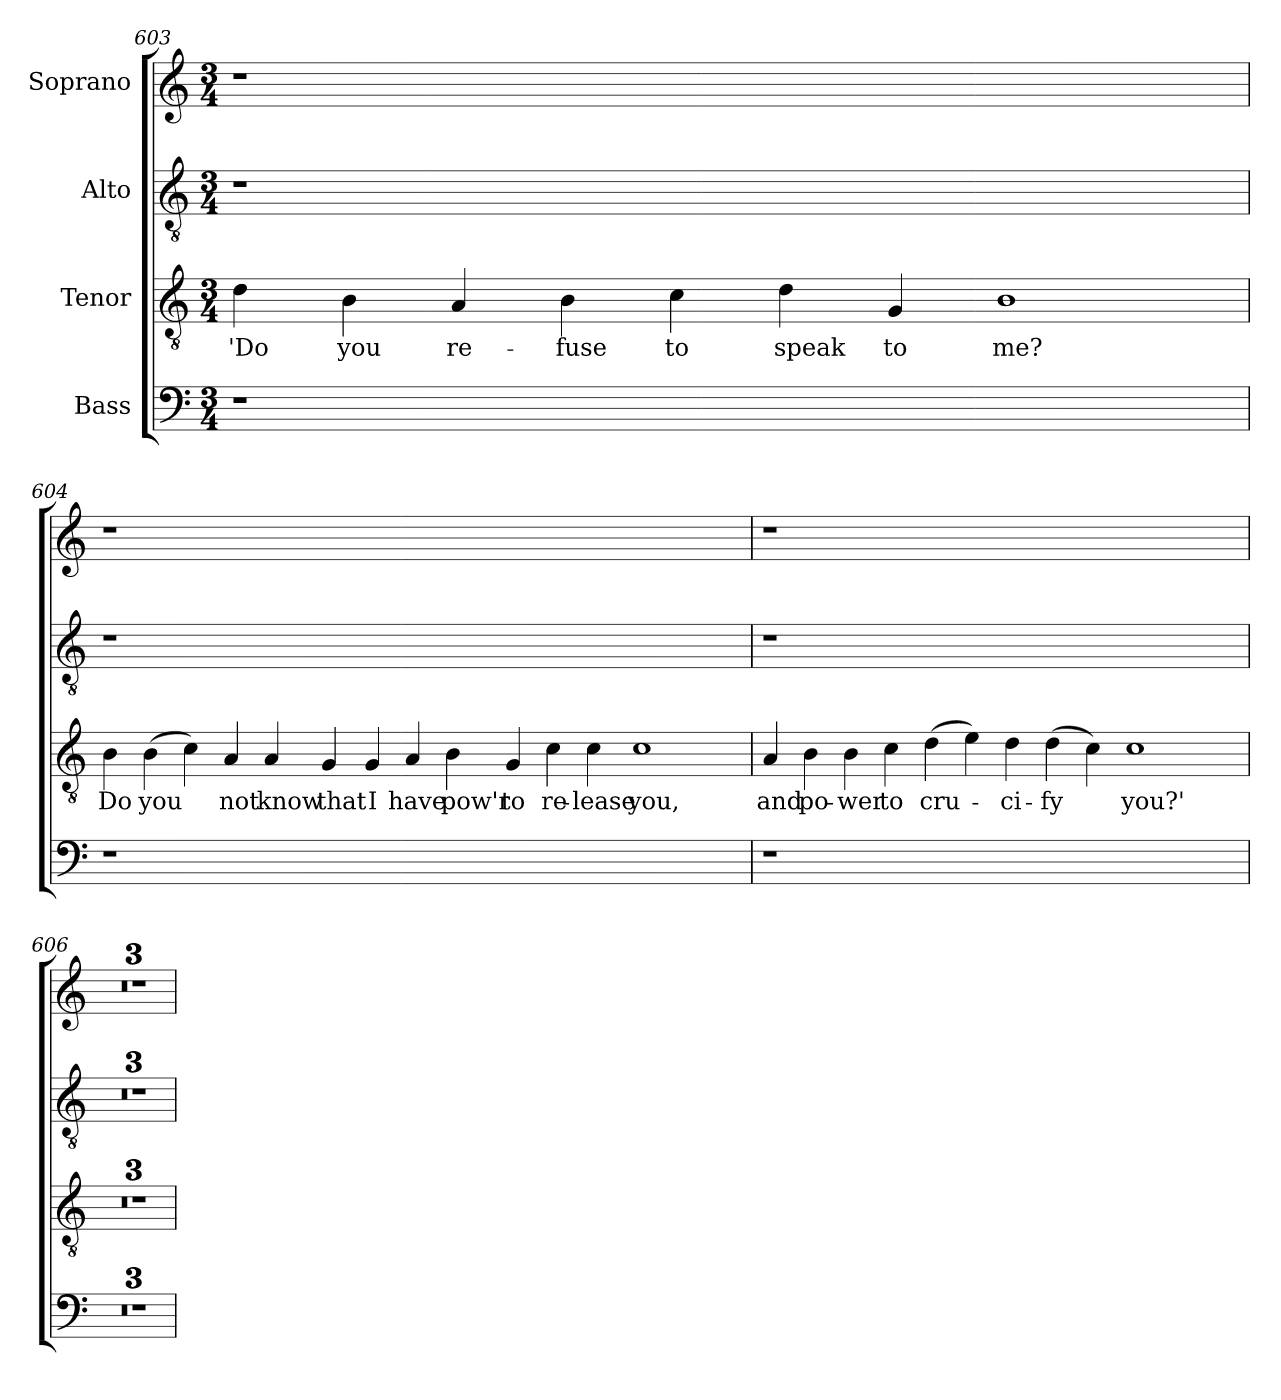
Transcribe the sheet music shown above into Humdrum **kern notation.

**kern	**kern	**text	**kern	**kern
*part4	*part3	*part3	*part2	*part1
*staff4	*staff3	*staff3	*staff2	*staff1
*I"Bass	*I"Tenor	*	*I"Alto	*I"Soprano
*clefF4	*clefGv2	*	*clefGv2	*clefG2
*	*ITrd7c12	*	*ITrd7c12	*
*k[]	*k[]	*	*k[]	*k[]
*C:	*C:	*	*C:	*C:
*M3/4	*M3/4	*	*M3/4	*M3/4
=603	=603	=603	=603	=603
!LO:N:vis=1	!	!	!	!
!	!	!LO:LY:b:color=#000000	!LO:N:vis=1	!LO:N:vis=1
2.r	4Di\	'Do	2.r	2.r
!	!	!LO:LY:b:color=#000000	!	!
.	4BBi\	you	.	.
!	!	!LO:LY:b:color=#000000	!	!
.	4AAi/	re-	.	.
!	!	!LO:LY:b:color=#000000	!	!
0ryy	4BBi\	-fuse	0ryy	0ryy
!	!	!LO:LY:b:color=#000000	!	!
.	4Ci\	to	.	.
!	!	!LO:LY:b:color=#000000	!	!
.	4Di\	speak	.	.
!	!	!LO:LY:b:color=#000000	!	!
.	4GGi/	to	.	.
!	!	!LO:LY:b:color=#000000	!	!
.	1BBi	me?	.	.
=604	=604	=604	=604	=604
!LO:N:vis=1	!	!	!	!
!	!	!LO:LY:b:color=#000000	!LO:N:vis=1	!LO:N:vis=1
2.r	4BBi\	Do	2.r	2.r
!	!	!LO:LY:b:color=#000000	!	!
.	(4BBi\	you	.	.
.	4Ci\)	.	.	.
!	!	!LO:LY:b:color=#000000	!	!
0ryy	4AAi/	not	0ryy	0ryy
!	!	!LO:LY:b:color=#000000	!	!
.	4AAi/	know	.	.
!	!	!LO:LY:b:color=#000000	!	!
.	4GGi/	that	.	.
!	!	!LO:LY:b:color=#000000	!	!
.	4GGi/	I	.	.
!	!	!LO:LY:b:color=#000000	!	!
.	4AAi/	have	.	.
!	!	!LO:LY:b:color=#000000	!	!
.	4BBi\	pow'r	.	.
!	!	!LO:LY:b:color=#000000	!	!
.	4GGi/	to	.	.
!	!	!LO:LY:b:color=#000000	!	!
.	4Ci\	re-	.	.
!	!	!LO:LY:b:color=#000000	!	!
1ryy	4Ci\	-lease	1ryy	1ryy
!	!	!LO:LY:b:color=#000000	!	!
.	1Ci	you,	.	.
4ryy	.	.	4ryy	4ryy
!!LO:LB:g=z
=605	=605	=605	=605	=605
!LO:N:vis=1	!	!	!	!
!	!	!LO:LY:b:color=#000000	!LO:N:vis=1	!LO:N:vis=1
2.r	4AAi/	and	2.r	2.r
!	!	!LO:LY:b:color=#000000	!	!
.	4BBi\	po-	.	.
!	!	!LO:LY:b:color=#000000	!	!
.	4BBi\	-wer	.	.
!	!	!LO:LY:b:color=#000000	!	!
0ryy	4Ci\	to	0ryy	0ryy
!	!	!LO:LY:b:color=#000000	!	!
.	(4Di\	cru-	.	.
.	4Ei\)	.	.	.
!	!	!LO:LY:b:color=#000000	!	!
.	4Di\	-ci-	.	.
!	!	!LO:LY:b:color=#000000	!	!
.	(4Di\	-fy	.	.
.	4Ci\)	.	.	.
!	!	!LO:LY:b:color=#000000	!	!
.	1Ci	you?'	.	.
2ryy	.	.	2ryy	2ryy
=606	=606	=606	=606	=606
*	*stria0	*	*	*
!LO:N:vis=1	!LO:N:vis=1	!	!LO:N:vis=1	!LO:N:vis=1
2.r	2.r	.	2.r	2.r
=607	=607	=607	=607	=607
!LO:N:vis=1	!LO:N:vis=1	!	!LO:N:vis=1	!LO:N:vis=1
2.r	2.r	.	2.r	2.r
=608	=608	=608	=608	=608
!LO:N:vis=1	!LO:N:vis=1	!	!LO:N:vis=1	!LO:N:vis=1
2.r	2.r	.	2.r	2.r
=	=	=	=	=
*-	*-	*-	*-	*-
